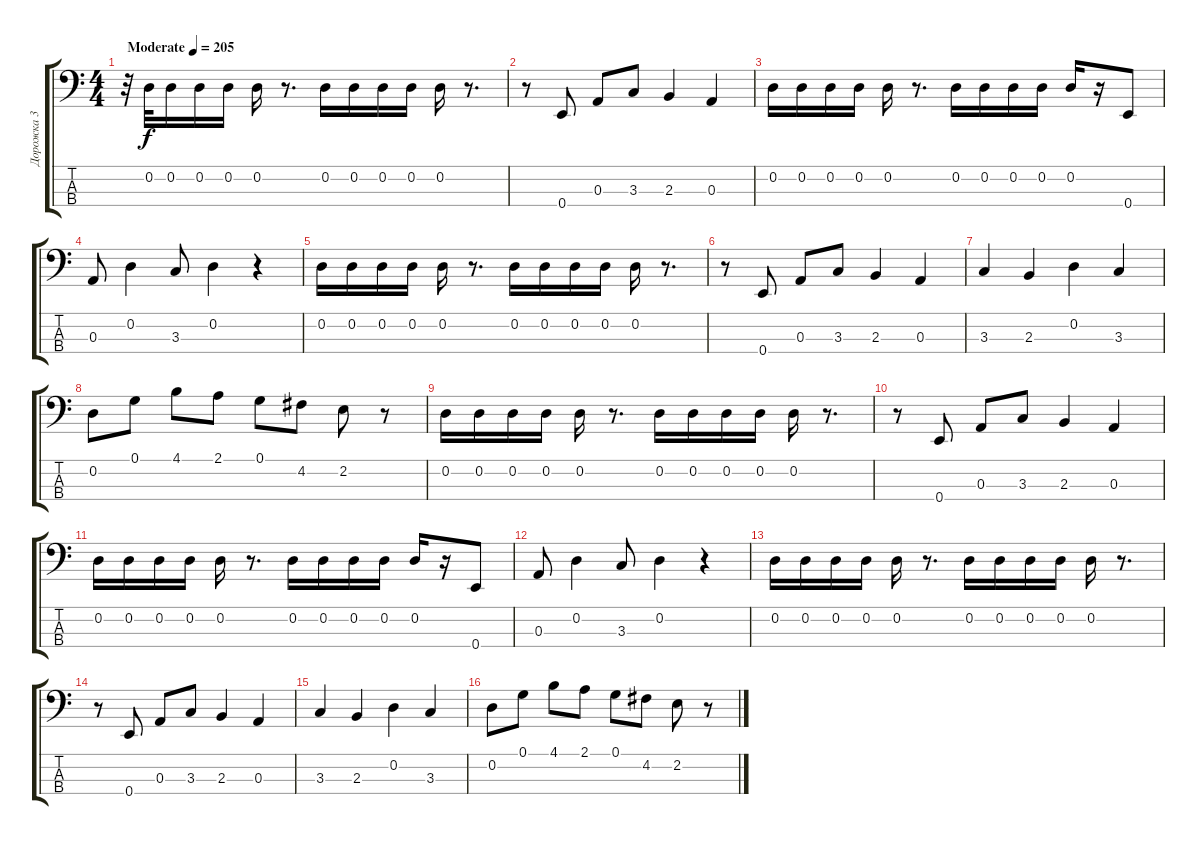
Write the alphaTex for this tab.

\track ("Дорожка 3" "Дорожка 3") {instrument electricbassfinger}
\staff {score tabs}
\tuning (G2 D2 A1 E1) {hide}
\ts (4 4)
\tempo (205 "Moderate")
\clef f4
\ks c
r.32{dy f instrument electricbassfinger} 0.2.32 0.2.16 0.2.16 0.2.16 0.2.16 r.8{d} 0.2.16 0.2.16 0.2.16 0.2.16 0.2.16 r.8{d} |
r.8 0.4.8 0.3.8 3.3.8 2.3.4 0.3.4 |
0.2.16 0.2.16 0.2.16 0.2.16 0.2.16 r.8{d} 0.2.16 0.2.16 0.2.16 0.2.16 0.2.16 r.16 0.4.8 |
0.3.8 0.2.4 3.3.8 0.2.4 r.4 |
0.2.16 0.2.16 0.2.16 0.2.16 0.2.16 r.8{d} 0.2.16 0.2.16 0.2.16 0.2.16 0.2.16 r.8{d} |
r.8 0.4.8 0.3.8 3.3.8 2.3.4 0.3.4 |
3.3.4 2.3.4 0.2.4 3.3.4 |
0.2.8 0.1.8 4.1.8 2.1.8 0.1.8 4.2.8 2.2.8 r.8 |
0.2.16 0.2.16 0.2.16 0.2.16 0.2.16 r.8{d} 0.2.16 0.2.16 0.2.16 0.2.16 0.2.16 r.8{d} |
r.8 0.4.8 0.3.8 3.3.8 2.3.4 0.3.4 |
0.2.16 0.2.16 0.2.16 0.2.16 0.2.16 r.8{d} 0.2.16 0.2.16 0.2.16 0.2.16 0.2.16 r.16 0.4.8 |
0.3.8 0.2.4 3.3.8 0.2.4 r.4 |
0.2.16 0.2.16 0.2.16 0.2.16 0.2.16 r.8{d} 0.2.16 0.2.16 0.2.16 0.2.16 0.2.16 r.8{d} |
r.8 0.4.8 0.3.8 3.3.8 2.3.4 0.3.4 |
3.3.4 2.3.4 0.2.4 3.3.4 |
0.2.8 0.1.8 4.1.8 2.1.8 0.1.8 4.2.8 2.2.8 r.8
